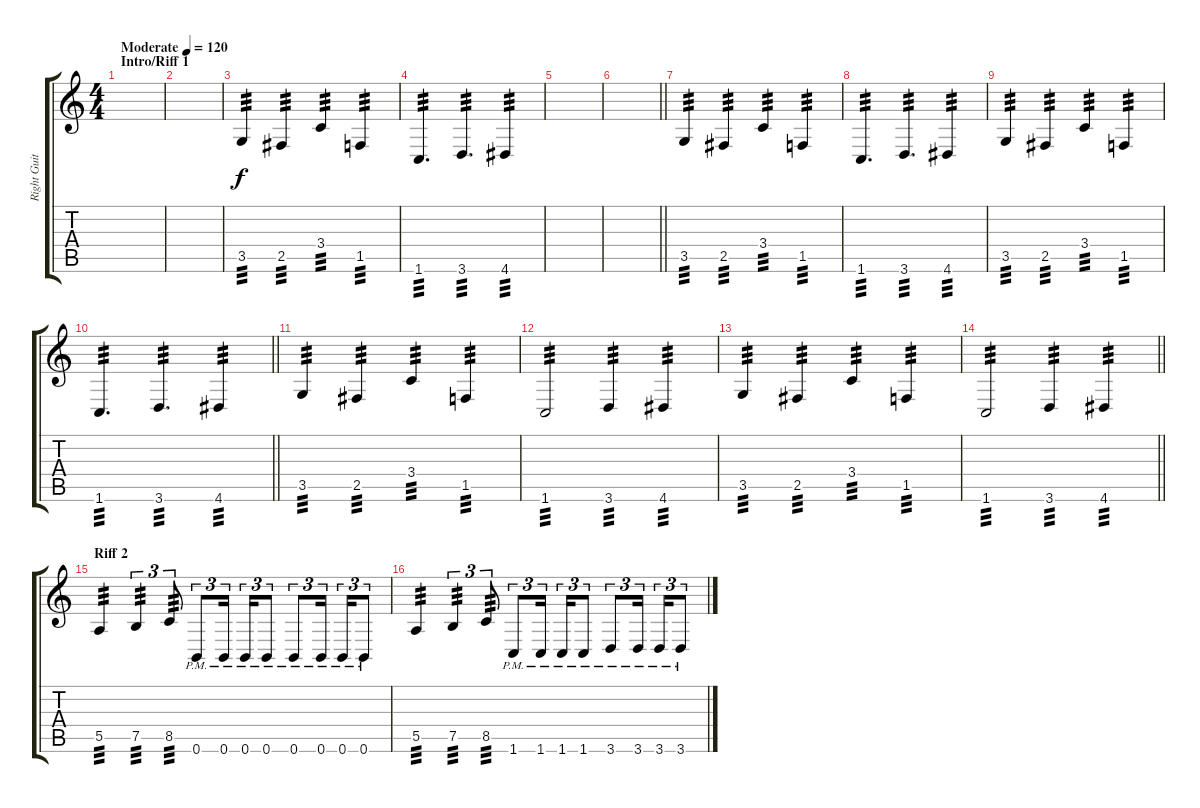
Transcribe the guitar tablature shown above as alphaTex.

\track ("Right Guitar" "Right Guit") {instrument distortionguitar}
\staff {score tabs}
\tuning (B3 Gb3 D3 A2 E2 B1) {hide}
\ts (4 4)
\section ("" "Intro/Riff 1")
\tempo (120 "Moderate")
\clef g2
\ks c
|
|
3.5.4{tp 3} 2.5.4{tp 3} 3.4.4{tp 3} 1.5.4{tp 3} |
1.6.4{d tp 3} 3.6.4{d tp 3} 4.6.4{tp 3} |
|
\barLineRight lightlight
|
\section ("" "")
3.5.4{tp 3} 2.5.4{tp 3} 3.4.4{tp 3} 1.5.4{tp 3} |
1.6.4{d tp 3} 3.6.4{d tp 3} 4.6.4{tp 3} |
3.5.4{tp 3} 2.5.4{tp 3} 3.4.4{tp 3} 1.5.4{tp 3} |
\barLineRight lightlight
1.6.4{d tp 3} 3.6.4{d tp 3} 4.6.4{tp 3} |
\section ("" "")
3.5.4{tp 3} 2.5.4{tp 3} 3.4.4{tp 3} 1.5.4{tp 3} |
1.6.2{tp 3} 3.6.4{tp 3} 4.6.4{tp 3} |
3.5.4{tp 3} 2.5.4{tp 3} 3.4.4{tp 3} 1.5.4{tp 3} |
\barLineRight lightlight
1.6.2{tp 3} 3.6.4{tp 3} 4.6.4{tp 3} |
\section ("" "Riff 2")
5.5.4{tp 3} 7.5.4{tu (3 2) tp 3} 8.5.8{tu (3 2) tp 3} 0.6{pm}.8{tu (3 2)} 0.6{pm}.16{tu (3 2) beam splitsecondary} 0.6{pm}.16{tu (3 2)} 0.6{pm}.8{tu (3 2)} 0.6{pm}.8{tu (3 2)} 0.6{pm}.16{tu (3 2) beam splitsecondary} 0.6{pm}.16{tu (3 2)} 0.6{pm}.8{tu (3 2)} |
5.5.4{tp 3} 7.5.4{tu (3 2) tp 3} 8.5.8{tu (3 2) tp 3} 1.6{pm}.8{tu (3 2)} 1.6{pm}.16{tu (3 2) beam splitsecondary} 1.6{pm}.16{tu (3 2)} 1.6{pm}.8{tu (3 2)} 3.6{pm}.8{tu (3 2)} 3.6{pm}.16{tu (3 2) beam splitsecondary} 3.6{pm}.16{tu (3 2)} 3.6{pm}.8{tu (3 2)}
